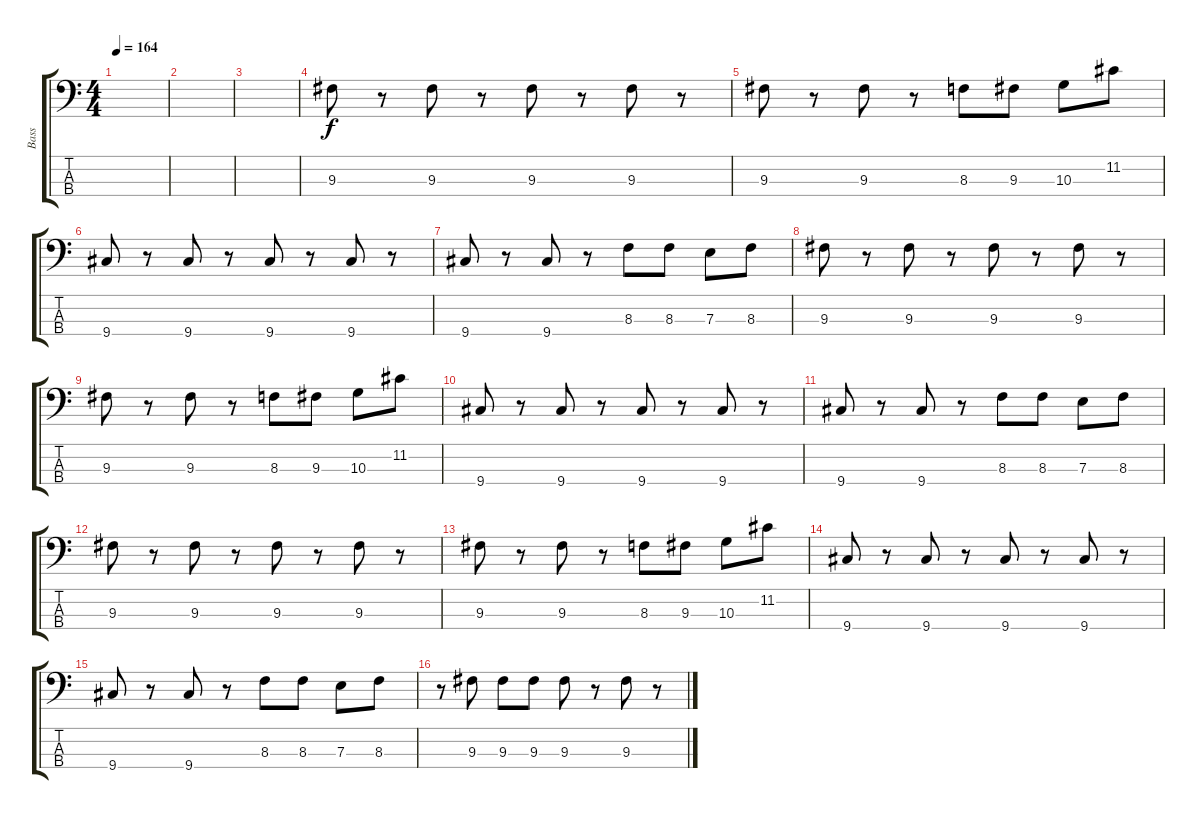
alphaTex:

\track ("Bass" "Bass") {instrument electricbasspick bank 177}
\staff {score tabs}
\tuning (G2 D2 A1 E1) {hide}
\ts (4 4)
\tempo 164
\clef f4
\ks c
|
|
|
9.3.8 r.8 9.3.8 r.8 9.3.8 r.8 9.3.8 r.8 |
9.3.8 r.8 9.3.8 r.8 8.3.8 9.3.8 10.3.8 11.2.8 |
9.4.8 r.8 9.4.8 r.8 9.4.8 r.8 9.4.8 r.8 |
9.4.8 r.8 9.4.8 r.8 8.3.8 8.3.8 7.3.8 8.3.8 |
9.3.8 r.8 9.3.8 r.8 9.3.8 r.8 9.3.8 r.8 |
9.3.8 r.8 9.3.8 r.8 8.3.8 9.3.8 10.3.8 11.2.8 |
9.4.8 r.8 9.4.8 r.8 9.4.8 r.8 9.4.8 r.8 |
9.4.8 r.8 9.4.8 r.8 8.3.8 8.3.8 7.3.8 8.3.8 |
9.3.8 r.8 9.3.8 r.8 9.3.8 r.8 9.3.8 r.8 |
9.3.8 r.8 9.3.8 r.8 8.3.8 9.3.8 10.3.8 11.2.8 |
9.4.8 r.8 9.4.8 r.8 9.4.8 r.8 9.4.8 r.8 |
9.4.8 r.8 9.4.8 r.8 8.3.8 8.3.8 7.3.8 8.3.8 |
r.8 9.3.8 9.3.8 9.3.8 9.3.8 r.8 9.3.8 r.8
